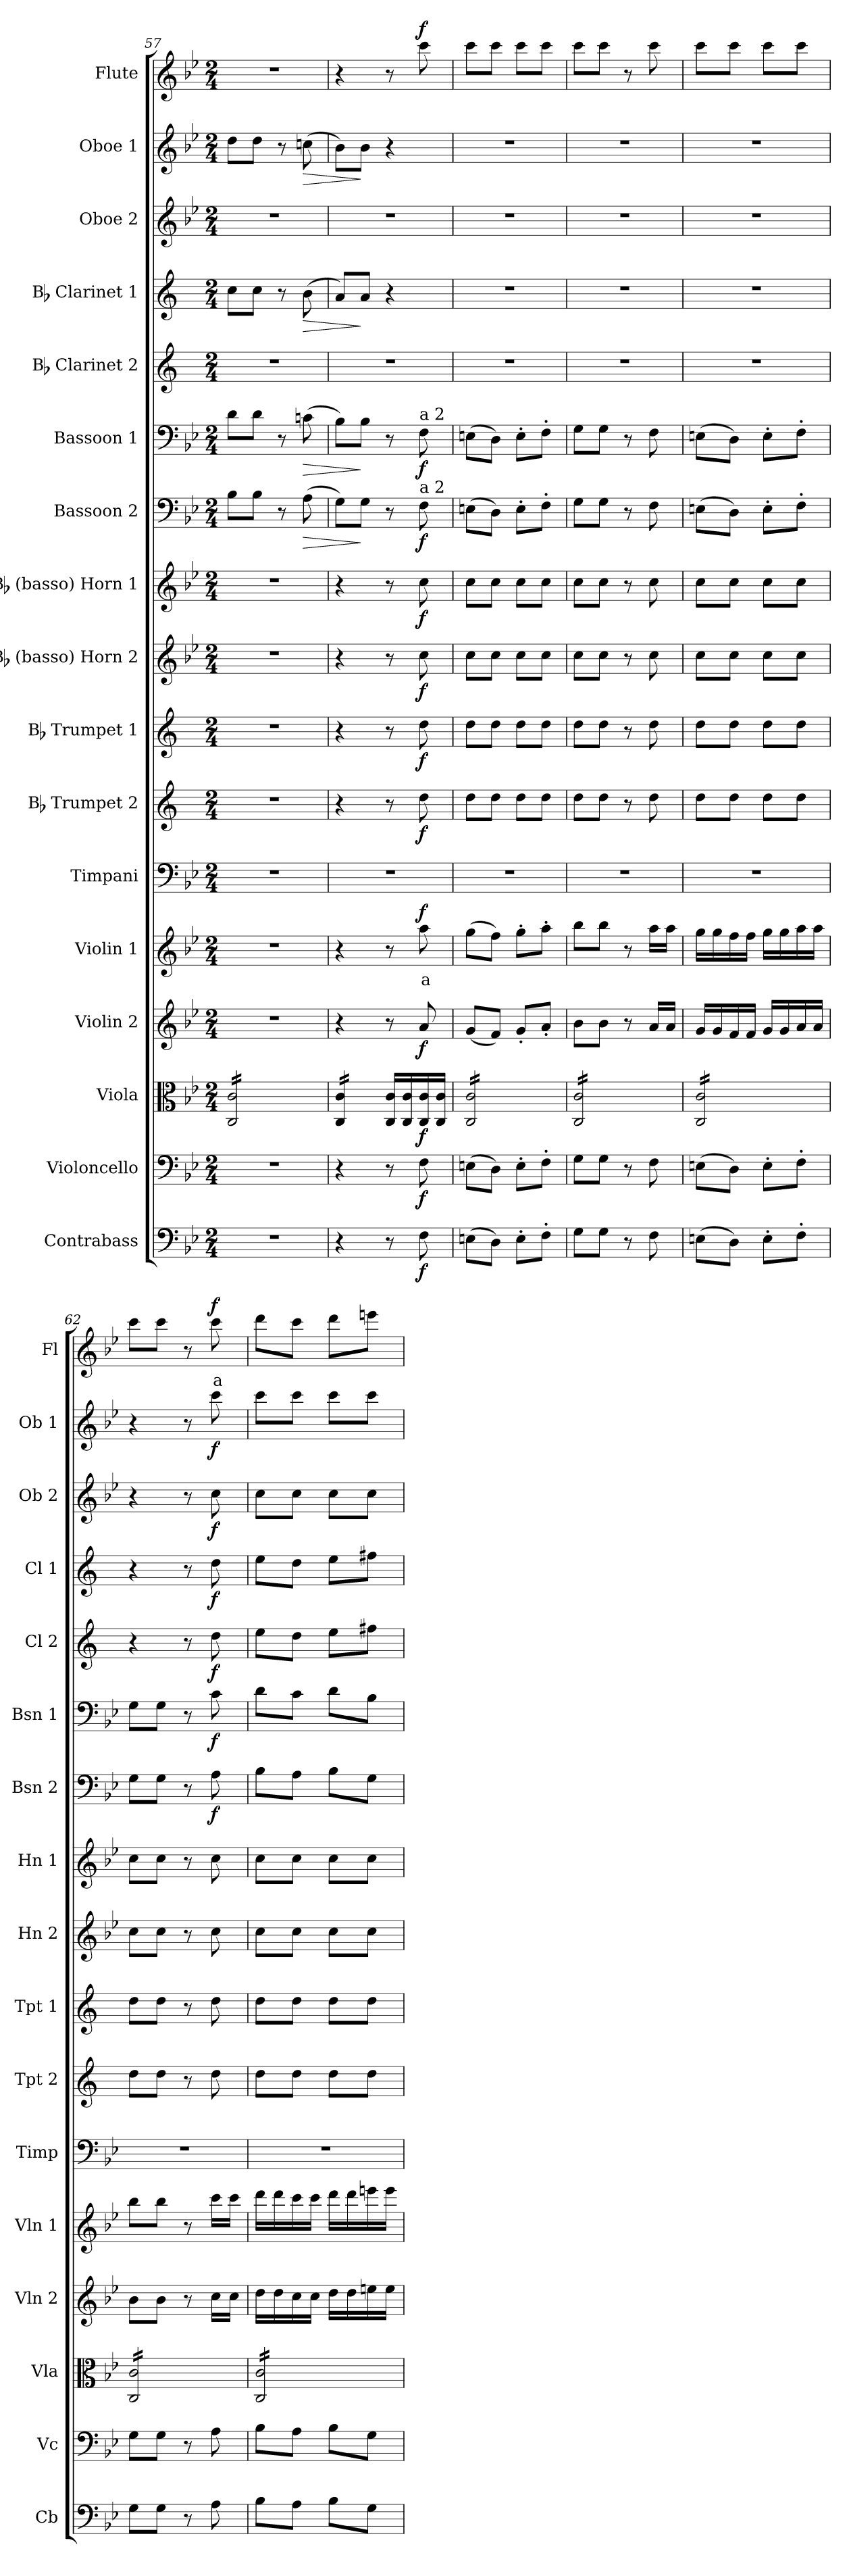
**kern	**dynam	**kern	**dynam	**kern	**dynam	**kern	**dynam	**kern	**text	**dynam	**kern	**kern	**dynam	**kern	**dynam	**kern	**dynam	**kern	**dynam	**kern	**dynam	**kern	**dynam	**kern	**dynam	**kern	**dynam	**kern	**dynam	**kern	**dynam	**kern	**text	**dynam
*part17	*part17	*part16	*part16	*part15	*part15	*part14	*part14	*part13	*part13	*part13	*part12	*part11	*part11	*part10	*part10	*part9	*part9	*part8	*part8	*part7	*part7	*part6	*part6	*part5	*part5	*part4	*part4	*part3	*part3	*part2	*part2	*part1	*part1	*part1
*staff17	*staff17	*staff16	*staff16	*staff15	*staff15	*staff14	*staff14	*staff13	*staff13	*staff13	*staff12	*staff11	*staff11	*staff10	*staff10	*staff9	*staff9	*staff8	*staff8	*staff7	*staff7	*staff6	*staff6	*staff5	*staff5	*staff4	*staff4	*staff3	*staff3	*staff2	*staff2	*staff1	*staff1	*staff1
*I"Contrabass	*	*I"Violoncello	*	*I"Viola	*	*I"Violin 2	*	*I"Violin 1	*	*	*I"Timpani	*I"Bb Trumpet 2	*	*I"Bb Trumpet 1	*	*I"Bb (basso) Horn 2	*	*I"Bb (basso) Horn 1	*	*I"Bassoon 2	*	*I"Bassoon 1	*	*I"Bb Clarinet 2	*	*I"Bb Clarinet 1	*	*I"Oboe 2	*	*I"Oboe 1	*	*I"Flute	*	*
*I'Cb	*	*I'Vc	*	*I'Vla	*	*I'Vln 2	*	*I'Vln 1	*	*	*I'Timp	*I'Tpt 2	*	*I'Tpt 1	*	*I'Hn 2	*	*I'Hn 1	*	*I'Bsn 2	*	*I'Bsn 1	*	*I'Cl 2	*	*I'Cl 1	*	*I'Ob 2	*	*I'Ob 1	*	*I'Fl	*	*
*clefF4	*	*clefF4	*	*clefC3	*	*clefG2	*	*clefG2	*	*	*clefF4	*clefG2	*	*clefG2	*	*clefG2	*	*clefG2	*	*clefF4	*	*clefF4	*	*clefG2	*	*clefG2	*	*clefG2	*	*clefG2	*	*clefG2	*	*
*ITrd7c12	*	*	*	*	*	*	*	*	*	*	*	*ITrd1c2	*	*ITrd1c2	*	*ITrd8c14	*	*ITrd8c14	*	*	*	*	*	*ITrd1c2	*	*ITrd1c2	*	*	*	*	*	*	*	*
*k[b-e-]	*	*k[b-e-]	*	*k[b-e-]	*	*k[b-e-]	*	*k[b-e-]	*	*	*k[b-e-]	*k[b-e-]	*	*k[b-e-]	*	*k[b-e-]	*	*k[b-e-]	*	*k[b-e-]	*	*k[b-e-]	*	*k[b-e-]	*	*k[b-e-]	*	*k[b-e-]	*	*k[b-e-]	*	*k[b-e-]	*	*
*M2/4	*	*M2/4	*	*M2/4	*	*M2/4	*	*M2/4	*	*	*M2/4	*M2/4	*	*M2/4	*	*M2/4	*	*M2/4	*	*M2/4	*	*M2/4	*	*M2/4	*	*M2/4	*	*M2/4	*	*M2/4	*	*M2/4	*	*
=57	=57	=57	=57	=57	=57	=57	=57	=57	=57	=57	=57	=57	=57	=57	=57	=57	=57	=57	=57	=57	=57	=57	=57	=57	=57	=57	=57	=57	=57	=57	=57	=57	=57	=57
*	*	*	*	*tremolo	*	*	*	*	*	*	*	*	*	*	*	*	*	*	*	*	*	*	*	*	*	*	*	*	*	*	*	*	*	*
2r	.	2r	.	16C/ 16c/LL	.	2r	.	2r	.	.	2r	2r	.	2r	.	2r	.	2r	.	8B-\L	.	8d\L	.	2r	.	8b-\L	.	2r	.	8dd\L	.	2r	.	.
.	.	.	.	16C/ 16c/	.	.	.	.	.	.	.	.	.	.	.	.	.	.	.	.	.	.	.	.	.	.	.	.	.	.	.	.	.	.
.	.	.	.	16C/ 16c/	.	.	.	.	.	.	.	.	.	.	.	.	.	.	.	8B-\J	.	8d\J	.	.	.	8b-\J	.	.	.	8dd\J	.	.	.	.
.	.	.	.	16C/ 16c/	.	.	.	.	.	.	.	.	.	.	.	.	.	.	.	.	.	.	.	.	.	.	.	.	.	.	.	.	.	.
.	.	.	.	16C/ 16c/	.	.	.	.	.	.	.	.	.	.	.	.	.	.	.	8r	.	8r	.	.	.	8r	.	.	.	8r	.	.	.	.
.	.	.	.	16C/ 16c/	.	.	.	.	.	.	.	.	.	.	.	.	.	.	.	.	.	.	.	.	.	.	.	.	.	.	.	.	.	.
!	!	!	!	!	!	!	!	!	!	!	!	!	!	!	!	!	!	!	!	!	!LO:HP:b	!	!LO:HP:b	!	!	!	!LO:HP:b	!	!	!	!LO:HP:b	!	!	!
.	.	.	.	16C/ 16c/	.	.	.	.	.	.	.	.	.	.	.	.	.	.	.	(8A\	>	(8cn\	>	.	.	(8a\	>	.	.	(8ccn\	>	.	.	.
.	.	.	.	16C/ 16c/JJ	.	.	.	.	.	.	.	.	.	.	.	.	.	.	.	.	.	.	.	.	.	.	.	.	.	.	.	.	.	.
=58	=58	=58	=58	=58	=58	=58	=58	=58	=58	=58	=58	=58	=58	=58	=58	=58	=58	=58	=58	=58	=58	=58	=58	=58	=58	=58	=58	=58	=58	=58	=58	=58	=58	=58
4r	.	4r	.	16C/ 16c/LL	.	4r	.	4r	.	.	2r	4r	.	4r	.	4r	.	4r	.	8G\L)	.	8B-\L)	.	2r	.	8g/L)	.	2r	.	8b-\L)	.	4r	.	.
.	.	.	.	16C/ 16c/	.	.	.	.	.	.	.	.	.	.	.	.	.	.	.	.	.	.	.	.	.	.	.	.	.	.	.	.	.	.
.	.	.	.	16C/ 16c/	.	.	.	.	.	.	.	.	.	.	.	.	.	.	.	8G\J	]	8B-\J	]	.	.	8g/J	]	.	.	8b-\J	]	.	.	.
.	.	.	.	16C/ 16c/JJ	.	.	.	.	.	.	.	.	.	.	.	.	.	.	.	.	.	.	.	.	.	.	.	.	.	.	.	.	.	.
*	*	*	*	*Xtremolo	*	*	*	*	*	*	*	*	*	*	*	*	*	*	*	*	*	*	*	*	*	*	*	*	*	*	*	*	*	*
8r	.	8r	.	16C/ 16c/LL	.	8r	.	8r	.	.	.	8r	.	8r	.	8r	.	8r	.	8r	.	8r	.	.	.	4r	.	.	.	4r	.	8r	.	.
.	.	.	.	16C/ 16c/	.	.	.	.	.	.	.	.	.	.	.	.	.	.	.	.	.	.	.	.	.	.	.	.	.	.	.	.	.	.
!	!	!	!	!	!	!	!	!	!	!	!	!	!	!	!	!	!	!	!	!	!	!LO:TX:a:t=a 2	!	!	!	!	!	!	!	!	!	!	!	!
!	!	!	!	!	!	!	!	!	!	!	!	!	!	!	!	!	!	!	!	!LO:TX:a:t=a 2	!	!	!	!	!	!	!	!	!	!	!	!	!	!
!	!LO:DY:b	!	!LO:DY:b	!	!LO:DY:b	!	!LO:DY:b	!	!LO:LY:b:color=#FF0000	!LO:DY:b	!	!	!LO:DY:b	!	!LO:DY:b	!	!LO:DY:b	!	!LO:DY:b	!	!LO:DY:b	!	!LO:DY:b	!	!	!	!	!	!	!	!	!	!	!LO:DY:b
8FF\	f	8F\	f	16C/ 16c/	f	8a/	f	8aa\	a	f	.	8cc\	f	8cc\	f	8c\	f	8c\	f	8F\	f	8F\	f	.	.	.	.	.	.	.	.	8ccc\	.	f
.	.	.	.	16C/ 16c/JJ	.	.	.	.	.	.	.	.	.	.	.	.	.	.	.	.	.	.	.	.	.	.	.	.	.	.	.	.	.	.
=59	=59	=59	=59	=59	=59	=59	=59	=59	=59	=59	=59	=59	=59	=59	=59	=59	=59	=59	=59	=59	=59	=59	=59	=59	=59	=59	=59	=59	=59	=59	=59	=59	=59	=59
*	*	*	*	*tremolo	*	*	*	*	*	*	*	*	*	*	*	*	*	*	*	*	*	*	*	*	*	*	*	*	*	*	*	*	*	*
(8EEn\L	.	(8En\L	.	16C/ 16c/LL	.	(8g/L	.	(8gg\L	.	.	2r	8cc\L	.	8cc\L	.	8c\L	.	8c\L	.	(8En\L	.	(8En\L	.	2r	.	2r	.	2r	.	2r	.	8ccc\L	.	.
.	.	.	.	16C/ 16c/	.	.	.	.	.	.	.	.	.	.	.	.	.	.	.	.	.	.	.	.	.	.	.	.	.	.	.	.	.	.
8DD\J)	.	8D\J)	.	16C/ 16c/	.	8f/J)	.	8ff\J)	.	.	.	8cc\J	.	8cc\J	.	8c\J	.	8c\J	.	8D\J)	.	8D\J)	.	.	.	.	.	.	.	.	.	8ccc\J	.	.
.	.	.	.	16C/ 16c/	.	.	.	.	.	.	.	.	.	.	.	.	.	.	.	.	.	.	.	.	.	.	.	.	.	.	.	.	.	.
8EE'\L	.	8E'\L	.	16C/ 16c/	.	8g'/L	.	8gg'\L	.	.	.	8cc\L	.	8cc\L	.	8c\L	.	8c\L	.	8E'\L	.	8E'\L	.	.	.	.	.	.	.	.	.	8ccc\L	.	.
.	.	.	.	16C/ 16c/	.	.	.	.	.	.	.	.	.	.	.	.	.	.	.	.	.	.	.	.	.	.	.	.	.	.	.	.	.	.
8FF'\J	.	8F'\J	.	16C/ 16c/	.	8a'/J	.	8aa'\J	.	.	.	8cc\J	.	8cc\J	.	8c\J	.	8c\J	.	8F'\J	.	8F'\J	.	.	.	.	.	.	.	.	.	8ccc\J	.	.
.	.	.	.	16C/ 16c/JJ	.	.	.	.	.	.	.	.	.	.	.	.	.	.	.	.	.	.	.	.	.	.	.	.	.	.	.	.	.	.
=60	=60	=60	=60	=60	=60	=60	=60	=60	=60	=60	=60	=60	=60	=60	=60	=60	=60	=60	=60	=60	=60	=60	=60	=60	=60	=60	=60	=60	=60	=60	=60	=60	=60	=60
8GG\L	.	8G\L	.	16C/ 16c/LL	.	8b-\L	.	8bb-\L	.	.	2r	8cc\L	.	8cc\L	.	8c\L	.	8c\L	.	8G\L	.	8G\L	.	2r	.	2r	.	2r	.	2r	.	8ccc\L	.	.
.	.	.	.	16C/ 16c/	.	.	.	.	.	.	.	.	.	.	.	.	.	.	.	.	.	.	.	.	.	.	.	.	.	.	.	.	.	.
8GG\J	.	8G\J	.	16C/ 16c/	.	8b-\J	.	8bb-\J	.	.	.	8cc\J	.	8cc\J	.	8c\J	.	8c\J	.	8G\J	.	8G\J	.	.	.	.	.	.	.	.	.	8ccc\J	.	.
.	.	.	.	16C/ 16c/	.	.	.	.	.	.	.	.	.	.	.	.	.	.	.	.	.	.	.	.	.	.	.	.	.	.	.	.	.	.
8r	.	8r	.	16C/ 16c/	.	8r	.	8r	.	.	.	8r	.	8r	.	8r	.	8r	.	8r	.	8r	.	.	.	.	.	.	.	.	.	8r	.	.
.	.	.	.	16C/ 16c/	.	.	.	.	.	.	.	.	.	.	.	.	.	.	.	.	.	.	.	.	.	.	.	.	.	.	.	.	.	.
8FF\	.	8F\	.	16C/ 16c/	.	16a/LL	.	16aa\LL	.	.	.	8cc\	.	8cc\	.	8c\	.	8c\	.	8F\	.	8F\	.	.	.	.	.	.	.	.	.	8ccc\	.	.
.	.	.	.	16C/ 16c/JJ	.	16a/JJ	.	16aa\JJ	.	.	.	.	.	.	.	.	.	.	.	.	.	.	.	.	.	.	.	.	.	.	.	.	.	.
!!LO:PB:g=z
=61	=61	=61	=61	=61	=61	=61	=61	=61	=61	=61	=61	=61	=61	=61	=61	=61	=61	=61	=61	=61	=61	=61	=61	=61	=61	=61	=61	=61	=61	=61	=61	=61	=61	=61
(8EEn\L	.	(8En\L	.	16C/ 16c/LL	.	16g/LL	.	16gg\LL	.	.	2r	8cc\L	.	8cc\L	.	8c\L	.	8c\L	.	(8En\L	.	(8En\L	.	2r	.	2r	.	2r	.	2r	.	8ccc\L	.	.
.	.	.	.	16C/ 16c/	.	16g/	.	16gg\	.	.	.	.	.	.	.	.	.	.	.	.	.	.	.	.	.	.	.	.	.	.	.	.	.	.
8DD\J)	.	8D\J)	.	16C/ 16c/	.	16f/	.	16ff\	.	.	.	8cc\J	.	8cc\J	.	8c\J	.	8c\J	.	8D\J)	.	8D\J)	.	.	.	.	.	.	.	.	.	8ccc\J	.	.
.	.	.	.	16C/ 16c/	.	16f/JJ	.	16ff\JJ	.	.	.	.	.	.	.	.	.	.	.	.	.	.	.	.	.	.	.	.	.	.	.	.	.	.
8EE'\L	.	8E'\L	.	16C/ 16c/	.	16g/LL	.	16gg\LL	.	.	.	8cc\L	.	8cc\L	.	8c\L	.	8c\L	.	8E'\L	.	8E'\L	.	.	.	.	.	.	.	.	.	8ccc\L	.	.
.	.	.	.	16C/ 16c/	.	16g/	.	16gg\	.	.	.	.	.	.	.	.	.	.	.	.	.	.	.	.	.	.	.	.	.	.	.	.	.	.
8FF'\J	.	8F'\J	.	16C/ 16c/	.	16a/	.	16aa\	.	.	.	8cc\J	.	8cc\J	.	8c\J	.	8c\J	.	8F'\J	.	8F'\J	.	.	.	.	.	.	.	.	.	8ccc\J	.	.
.	.	.	.	16C/ 16c/JJ	.	16a/JJ	.	16aa\JJ	.	.	.	.	.	.	.	.	.	.	.	.	.	.	.	.	.	.	.	.	.	.	.	.	.	.
=62	=62	=62	=62	=62	=62	=62	=62	=62	=62	=62	=62	=62	=62	=62	=62	=62	=62	=62	=62	=62	=62	=62	=62	=62	=62	=62	=62	=62	=62	=62	=62	=62	=62	=62
8GG\L	.	8G\L	.	16C/ 16c/LL	.	8b-\L	.	8bb-\L	.	.	2r	8cc\L	.	8cc\L	.	8c\L	.	8c\L	.	8G\L	.	8G\L	.	4r	.	4r	.	4r	.	4r	.	8ccc\L	.	.
.	.	.	.	16C/ 16c/	.	.	.	.	.	.	.	.	.	.	.	.	.	.	.	.	.	.	.	.	.	.	.	.	.	.	.	.	.	.
8GG\J	.	8G\J	.	16C/ 16c/	.	8b-\J	.	8bb-\J	.	.	.	8cc\J	.	8cc\J	.	8c\J	.	8c\J	.	8G\J	.	8G\J	.	.	.	.	.	.	.	.	.	8ccc\J	.	.
.	.	.	.	16C/ 16c/	.	.	.	.	.	.	.	.	.	.	.	.	.	.	.	.	.	.	.	.	.	.	.	.	.	.	.	.	.	.
8r	.	8r	.	16C/ 16c/	.	8r	.	8r	.	.	.	8r	.	8r	.	8r	.	8r	.	8r	.	8r	.	8r	.	8r	.	8r	.	8r	.	8r	.	.
.	.	.	.	16C/ 16c/	.	.	.	.	.	.	.	.	.	.	.	.	.	.	.	.	.	.	.	.	.	.	.	.	.	.	.	.	.	.
!	!	!	!	!	!	!	!	!	!	!	!	!	!	!	!	!	!	!	!	!	!LO:DY:b	!	!LO:DY:b	!	!LO:DY:b	!	!LO:DY:b	!	!LO:DY:b	!	!LO:DY:b	!	!LO:LY:b:color=#FF0000	!LO:DY:b
8AA\	.	8A\	.	16C/ 16c/	.	16cc\LL	.	16ccc\LL	.	.	.	8cc\	.	8cc\	.	8c\	.	8c\	.	8A\	f	8c\	f	8cc\	f	8cc\	f	8cc\	f	8ccc\	f	8ccc\	a	f
.	.	.	.	16C/ 16c/JJ	.	16cc\JJ	.	16ccc\JJ	.	.	.	.	.	.	.	.	.	.	.	.	.	.	.	.	.	.	.	.	.	.	.	.	.	.
=63	=63	=63	=63	=63	=63	=63	=63	=63	=63	=63	=63	=63	=63	=63	=63	=63	=63	=63	=63	=63	=63	=63	=63	=63	=63	=63	=63	=63	=63	=63	=63	=63	=63	=63
8BB-\L	.	8B-\L	.	16C/ 16c/LL	.	16dd\LL	.	16ddd\LL	.	.	2r	8cc\L	.	8cc\L	.	8c\L	.	8c\L	.	8B-\L	.	8d\L	.	8dd\L	.	8dd\L	.	8cc\L	.	8ccc\L	.	8ddd\L	.	.
.	.	.	.	16C/ 16c/	.	16dd\	.	16ddd\	.	.	.	.	.	.	.	.	.	.	.	.	.	.	.	.	.	.	.	.	.	.	.	.	.	.
8AA\J	.	8A\J	.	16C/ 16c/	.	16cc\	.	16ccc\	.	.	.	8cc\J	.	8cc\J	.	8c\J	.	8c\J	.	8A\J	.	8c\J	.	8cc\J	.	8cc\J	.	8cc\J	.	8ccc\J	.	8ccc\J	.	.
.	.	.	.	16C/ 16c/	.	16cc\JJ	.	16ccc\JJ	.	.	.	.	.	.	.	.	.	.	.	.	.	.	.	.	.	.	.	.	.	.	.	.	.	.
8BB-\L	.	8B-\L	.	16C/ 16c/	.	16dd\LL	.	16ddd\LL	.	.	.	8cc\L	.	8cc\L	.	8c\L	.	8c\L	.	8B-\L	.	8d\L	.	8dd\L	.	8dd\L	.	8cc\L	.	8ccc\L	.	8ddd\L	.	.
.	.	.	.	16C/ 16c/	.	16dd\	.	16ddd\	.	.	.	.	.	.	.	.	.	.	.	.	.	.	.	.	.	.	.	.	.	.	.	.	.	.
8GG\J	.	8G\J	.	16C/ 16c/	.	16een\	.	16eeen\	.	.	.	8cc\J	.	8cc\J	.	8c\J	.	8c\J	.	8G\J	.	8B-\J	.	8een\J	.	8een\J	.	8cc\J	.	8ccc\J	.	8eeen\J	.	.
.	.	.	.	16C/ 16c/JJ	.	16ee\JJ	.	16eee\JJ	.	.	.	.	.	.	.	.	.	.	.	.	.	.	.	.	.	.	.	.	.	.	.	.	.	.
*	*	*	*	*Xtremolo	*	*	*	*	*	*	*	*	*	*	*	*	*	*	*	*	*	*	*	*	*	*	*	*	*	*	*	*	*	*
=	=	=	=	=	=	=	=	=	=	=	=	=	=	=	=	=	=	=	=	=	=	=	=	=	=	=	=	=	=	=	=	=	=	=
*-	*-	*-	*-	*-	*-	*-	*-	*-	*-	*-	*-	*-	*-	*-	*-	*-	*-	*-	*-	*-	*-	*-	*-	*-	*-	*-	*-	*-	*-	*-	*-	*-	*-	*-
